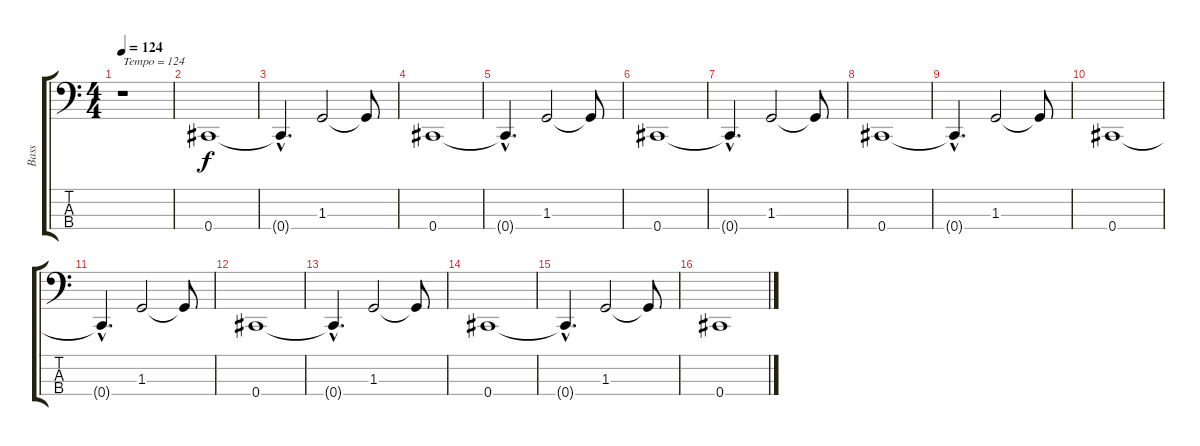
\track ("Bass" "Bass") {instrument electricbasspick}
\staff {score tabs}
\tuning (E2 B1 Gb1 Db1) {hide}
\ts (4 4)
\tempo 124
\clef f4
\ks c
r.1{txt "Tempo = 124" dy f instrument electricbasspick} |
0.4.1 |
0.4{hac t}.4{d} 1.3.2 1.3{t}.8 |
0.4.1 |
0.4{hac t}.4{d} 1.3.2 1.3{t}.8 |
0.4.1 |
0.4{hac t}.4{d} 1.3.2 1.3{t}.8 |
0.4.1 |
0.4{hac t}.4{d} 1.3.2 1.3{t}.8 |
0.4.1 |
0.4{hac t}.4{d} 1.3.2 1.3{t}.8 |
0.4.1 |
0.4{hac t}.4{d} 1.3.2 1.3{t}.8 |
0.4.1 |
0.4{hac t}.4{d} 1.3.2 1.3{t}.8 |
0.4.1
